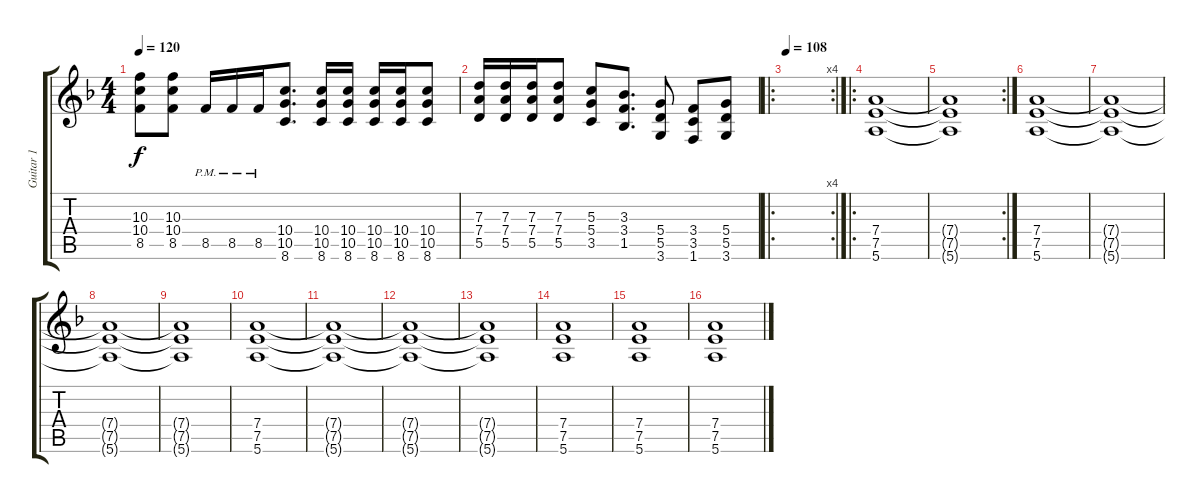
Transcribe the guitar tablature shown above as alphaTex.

\track ("Guitar 1" "Guitar 1") {instrument overdrivenguitar}
\staff {score tabs}
\tuning (E4 B3 G3 D3 A2 E2) {hide}
\ts (4 4)
\tempo 120
\clef g2
\ks f
(10.3 10.4 8.5).8{dy f} (10.3 10.4 8.5).8 8.5{pm}.16 8.5{pm}.16 8.5{pm}.16 (10.4 10.5 8.6).8{d} (10.4 10.5 8.6).16 (10.4 10.5 8.6).16 (10.4 10.5 8.6).16 (10.4 10.5 8.6).16 (10.4 10.5 8.6).8 |
(7.3 7.4 5.5).16 (7.3 7.4 5.5).16 (7.3 7.4 5.5).16 (7.3 7.4 5.5).8 (5.3 5.4 3.5).8 (3.3 3.4 1.5).8{d} (5.4 5.5 3.6).8 (3.4 3.5 1.6).8 (5.4 5.5 3.6).8 |
\ro
\rc 4
\tempo 108
|
\ro
(7.4 7.5 5.6).1{volume 8} |
\rc 2
(7.4{t} 7.5{t} 5.6{t}).1 |
(7.4 7.5 5.6).1 |
(7.4{t} 7.5{t} 5.6{t}).1 |
(7.4{t} 7.5{t} 5.6{t}).1 |
(7.4{t} 7.5{t} 5.6{t}).1 |
(7.4 7.5 5.6).1 |
(7.4{t} 7.5{t} 5.6{t}).1 |
(7.4{t} 7.5{t} 5.6{t}).1 |
(7.4{t} 7.5{t} 5.6{t}).1 |
(7.4 7.5 5.6).1 |
(7.4 7.5 5.6).1 |
(7.4 7.5 5.6).1
